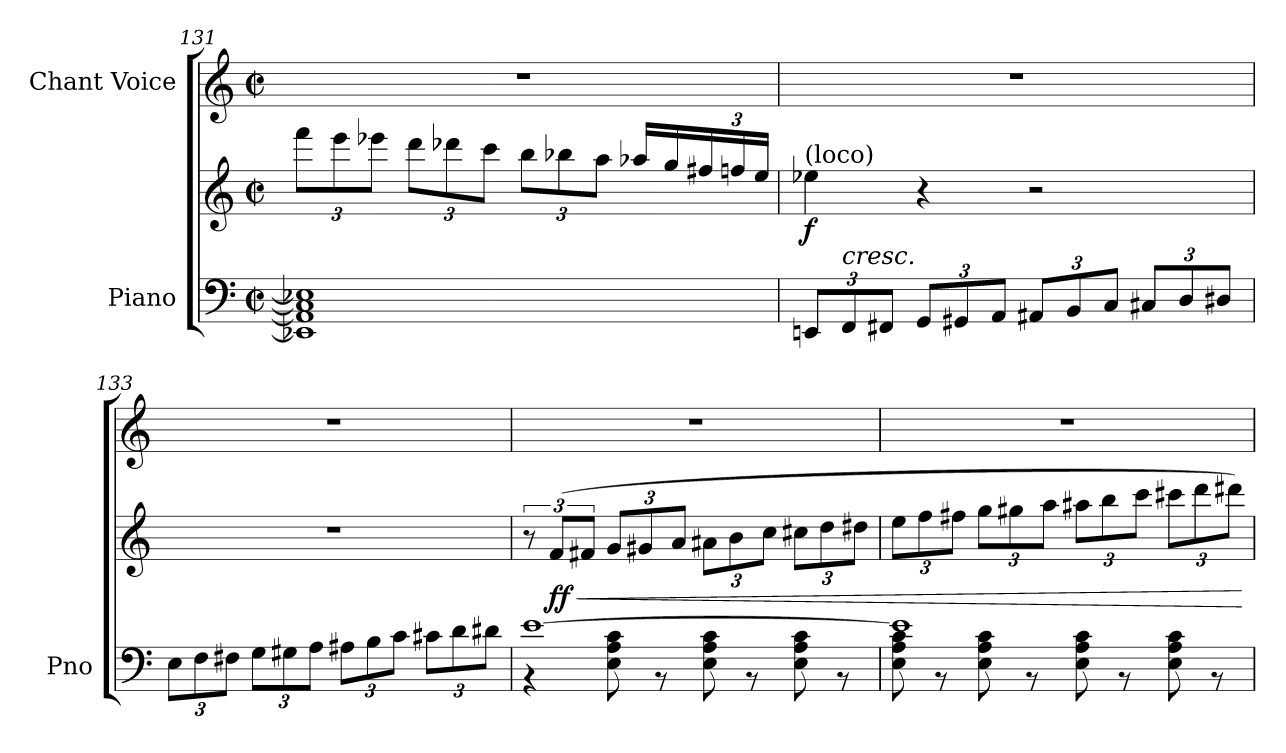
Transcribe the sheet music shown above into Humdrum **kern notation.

**kern	**kern	**dynam	**kern
*part2	*part2	*part2	*part1
*staff3	*staff2	*staff2/3	*staff1
*I"Piano	*	*	*I"Chant Voice
*I'Pno	*	*	*
*clefF4	*clefG2	*	*clefG2
*k[]	*k[]	*	*k[]
*M2/2	*M2/2	*	*M2/2
*met(c|)	*met(c|)	*	*met(c|)
*	*Xbrackettup	*	*
=131	=131	=131	=131
1EE-X] 1AA] 1C] 1E-X]	12fff\L	.	1r
.	12eee\	.	.
.	12eee-X\J	.	.
.	12ddd\L	.	.
.	12ddd-X\	.	.
.	12ccc\J	.	.
.	12bb\L	.	.
.	12bb-X\	.	.
.	12aa\J	.	.
.	16aa-X/LL	.	.
.	16gg/	.	.
.	24ff#X/	.	.
.	24ffn/	.	.
.	24ee/JJ	.	.
!!LO:LB:g=z
=132	=132	=132	=132
*Xbrackettup	*	*	*
!	!LO:TX:a:t=(loco)	!	!
!	!	!LO:DY:b	!
12EEn/L	4ee-X\	f	1r
!LO:TX:a:i:t=cresc.	!	!	!
12FF/	.	.	.
12FF#X/J	.	.	.
12GG/L	4r	.	.
12GG#X/	.	.	.
12AA/J	.	.	.
12AA#X/L	2r	.	.
12BB/	.	.	.
12C/J	.	.	.
12C#X/L	.	.	.
12D/	.	.	.
12D#X/J	.	.	.
=133	=133	=133	=133
12E\L	1r	.	1r
12F\	.	.	.
12F#X\J	.	.	.
12G\L	.	.	.
12G#X\	.	.	.
12A\J	.	.	.
12A#X\L	.	.	.
12B\	.	.	.
12c\J	.	.	.
12c#X\L	.	.	.
12d\	.	.	.
12d#X\J	.	.	.
=134	=134	=134	=134
*^	*	*	*
*	*	*brackettup	*	*
[1e	4r	12r	.	1r
!	!	!	!LO:HP:b	!
!	!	!	!LO:DY:n=1:b	!
.	.	(12f/L	< ff	.
.	.	12f#X/J	.	.
*	*	*Xbrackettup	*	*
.	8E\ 8A\ 8c\	12g/L	.	.
.	.	12g#X/	.	.
.	8r	.	.	.
.	.	12a/J	.	.
.	8E\ 8A\ 8c\	12a#X\L	.	.
.	.	12b\	.	.
.	8r	.	.	.
.	.	12cc\J	.	.
.	8E\ 8A\ 8c\	12cc#X\L	.	.
.	.	12dd\	.	.
.	8r	.	.	.
.	.	12dd#X\J	.	.
!!LO:PB:g=z
=135	=135	=135	=135	=135
1e]	8E\ 8A\ 8c\	12ee\L	.	1r
.	.	12ff\	.	.
.	8r	.	.	.
.	.	12ff#X\J	.	.
.	8E\ 8A\ 8c\	12gg\L	.	.
.	.	12gg#X\	.	.
.	8r	.	.	.
.	.	12aa\J	.	.
.	8E\ 8A\ 8c\	12aa#X\L	.	.
.	.	12bb\	.	.
.	8r	.	.	.
.	.	12ccc\J	.	.
.	8E\ 8A\ 8c\	12ccc#X\L	.	.
.	.	12ddd\	.	.
.	8r	.	.	.
.	.	12ddd#X\J)	.	.
*v	*v	*	*	*
.	.	[	.
=	=	=	=
*-	*-	*-	*-
